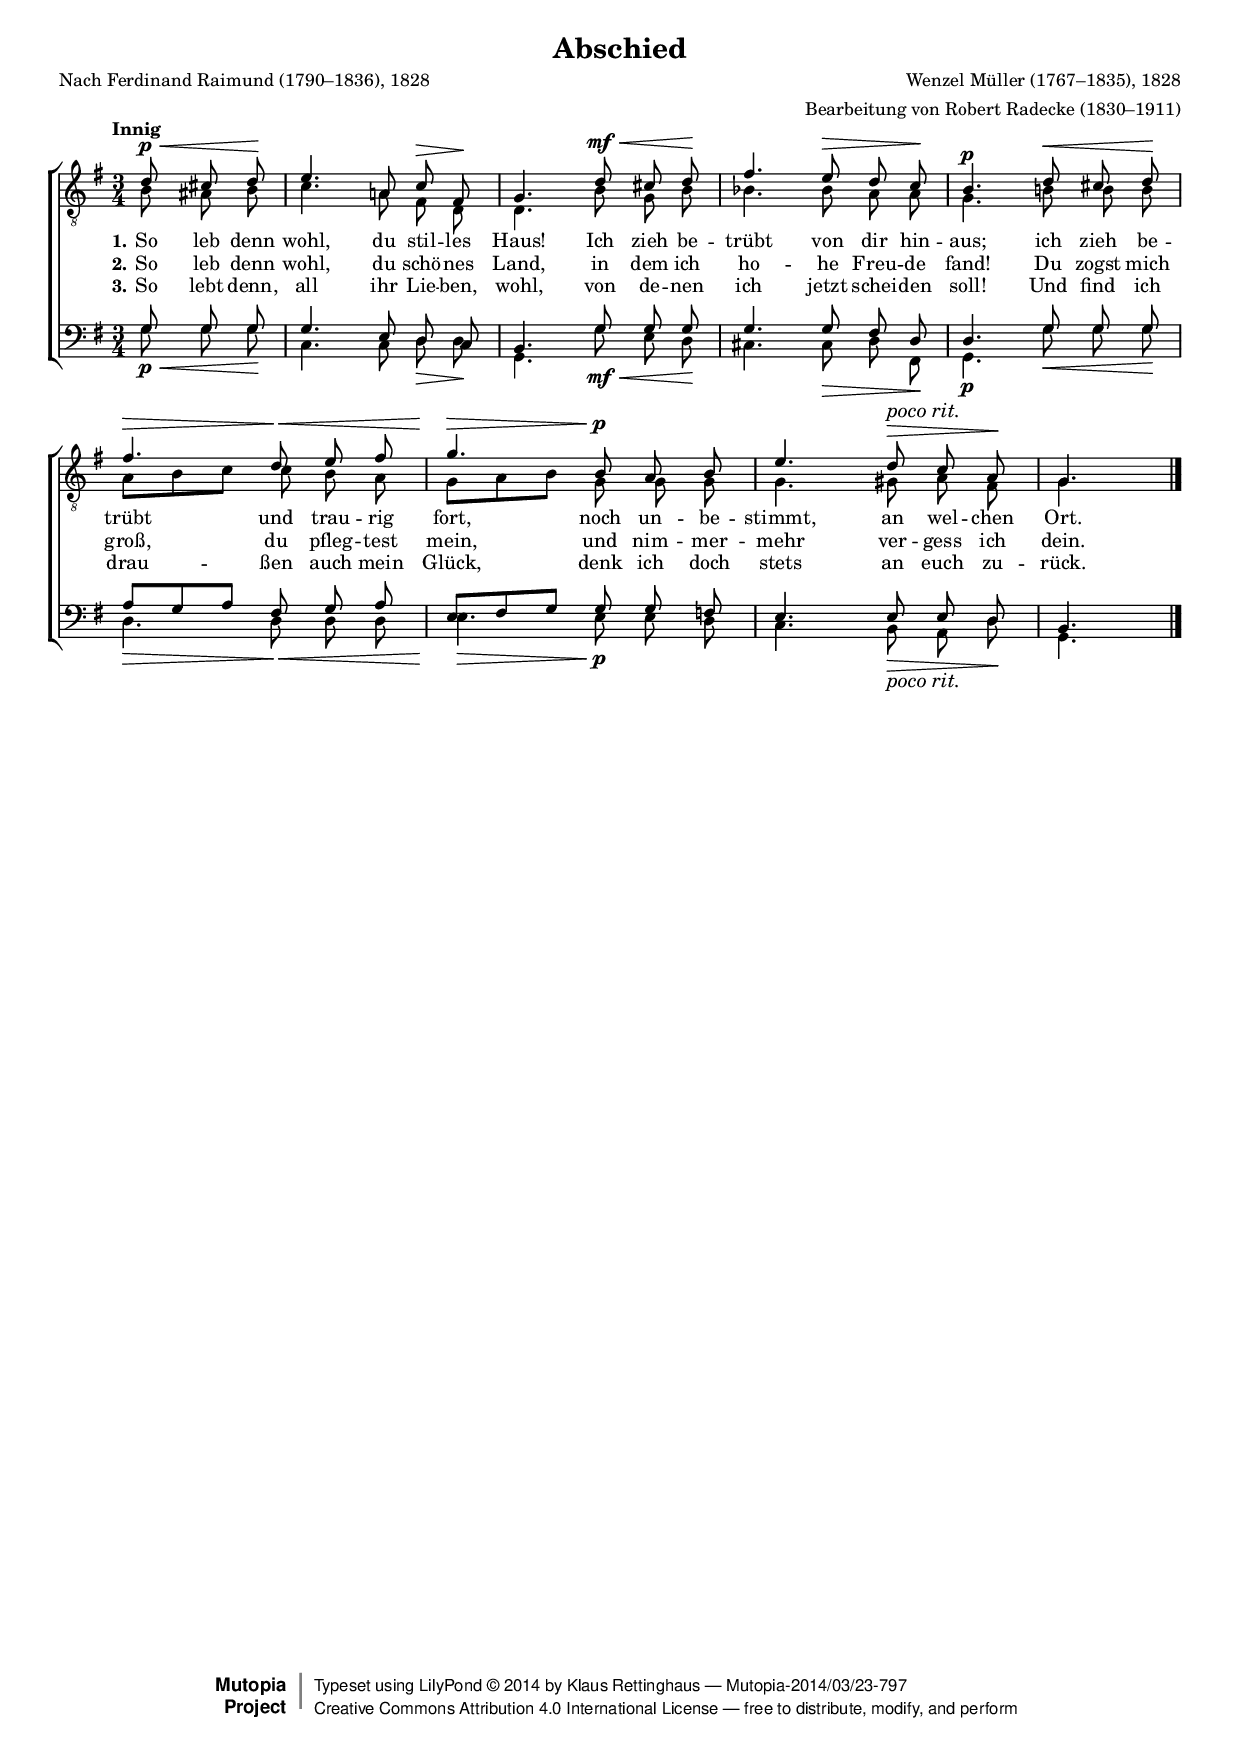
\include "deutsch.ly" 

#(set-global-staff-size 15.5) 

\version "2.18.0" 

global = { \key g \major \time 3/4 \tempo "Innig" } 

TAHeimatAbschied = \relative g' { 
\partial 4. 
d8\p\< cis d\! e4. a,8 c\> fis,\! g4. 
d'8\mf\< cis d\! fis4. e8\> d c\! h4.\p 
d8\< cis d\! fis4.\> d8\< e fis g4.\> 
h,8\p a h e4. d8^\markup{\large\italic "poco rit."}\> c a\! g4. 
\bar "|." 
} 

TBHeimatAbschied = \relative g { 
\partial 4. 
h8 ais h c4. a!8 fis d d4. 
h'8 g h b4. b8 a a g4. 
h!8 h h a[ h c] c h a g[ a h] 
g8 g g g4. gis8 a fis g4. 
\bar "|." 
} 

BAHeimatAbschied = \relative g { 
\partial 4. 
g8 g g g4. e8 d c h4. 
g'8 g g g4. g8 fis d d4. 
g8 g g a[ g a] fis g a e[ fis g] 
g8 g f e4. e8 e d h4. 
\bar "|." 
} 

BBHeimatAbschied = \relative g { 
\partial 4. 
g8\p\< g g\! c,4. c8 d\> d\! g,4. 
g'8\mf\< e d\! cis4. cis8\> d fis,\! g4.\p 
g'8\< g g\! d4.\> d8\< d d e4.\> 
e8\p e d c4. h8_\markup{\large\italic "poco rit."}\>\> a d\! g,4. 
\bar "|." 
} 


LHeimatAbschiedA = \lyricmode { 
\set stanza = "1." 
So leb denn wohl, du stil -- les Haus! 
Ich zieh be -- trübt von dir hin -- aus; 
ich zieh be -- trübt und trau -- rig fort, 
noch un -- be -- stimmt, an wel -- chen Ort. 
} 

LHeimatAbschiedB = \lyricmode { 
\set stanza = "2." 
So leb denn wohl, du schö -- nes Land, 
in dem ich ho -- he Freu -- de fand! 
Du zogst mich groß, du pfleg -- test mein, 
und nim -- mer -- mehr ver -- gess ich dein. 
} 

LHeimatAbschiedC = \lyricmode { 
\set stanza = "3." 
So lebt denn, all ihr Lie -- ben, wohl, 
von de -- nen ich jetzt schei -- den soll! 
Und find ich drau -- ßen auch mein Glück, 
denk ich doch stets an euch zu -- rück. 
} 

%--------------------

\header { 
 kaisernumber = "217" 
 comment = "" 
 footnote = "" 
 
 title = "Abschied" 
 subtitle = "" 
 composer = "Wenzel Müller (1767–1835), 1828"
 opus = "" 
 arranger = "Bearbeitung von Robert Radecke (1830–1911)" 
 poet = "Nach Ferdinand Raimund (1790–1836), 1828" 
 
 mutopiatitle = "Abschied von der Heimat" 
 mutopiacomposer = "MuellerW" 
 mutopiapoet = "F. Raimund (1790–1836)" 
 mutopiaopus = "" 
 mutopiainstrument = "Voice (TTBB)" 
 date = "1900s" 
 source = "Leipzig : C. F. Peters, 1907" 
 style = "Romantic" 
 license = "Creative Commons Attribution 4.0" 
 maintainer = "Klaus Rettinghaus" 
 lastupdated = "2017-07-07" 
 
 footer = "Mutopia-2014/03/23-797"
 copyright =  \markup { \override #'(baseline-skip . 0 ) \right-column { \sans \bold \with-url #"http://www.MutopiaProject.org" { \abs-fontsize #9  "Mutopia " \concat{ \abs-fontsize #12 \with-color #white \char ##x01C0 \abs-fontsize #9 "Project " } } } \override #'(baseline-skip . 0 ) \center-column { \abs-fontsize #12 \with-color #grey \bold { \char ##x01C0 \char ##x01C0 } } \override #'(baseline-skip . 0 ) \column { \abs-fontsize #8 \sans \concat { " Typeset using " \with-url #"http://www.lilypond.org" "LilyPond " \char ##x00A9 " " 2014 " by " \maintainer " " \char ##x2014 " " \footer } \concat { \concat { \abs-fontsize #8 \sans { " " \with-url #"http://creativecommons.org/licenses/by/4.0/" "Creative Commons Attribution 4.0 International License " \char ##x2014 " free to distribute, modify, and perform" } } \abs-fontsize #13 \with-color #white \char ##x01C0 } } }
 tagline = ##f
} 

\score {
{
\context ChoirStaff 
	<< 
	\context Lyrics = extra 
	\context Staff = TenorStaff 
	<< 
	\accidentalStyle voice 
	\set Staff.midiInstrument = "voice oohs" 
			\clef "G_8" 
			\context Voice = TenorA { \voiceOne 
				<< 
				\autoBeamOff 
				\dynamicUp 
				{ \global \TAHeimatAbschied } 
				>> } 
			\context Voice = TenorB { \voiceTwo 
 				<< 
				\autoBeamOff 
				\dynamicDown 
				{ \global \TBHeimatAbschied } 
				>> } 
			>> 
	\context Lyrics = verseone 
	\context Lyrics = versetwo 
	\context Lyrics = versethree 
	\context Staff = BassStaff 
	<< 
	\accidentalStyle voice 
	\set Staff.midiInstrument = "voice oohs" 
			\clef "F" 
			\context Voice = BassA { \voiceOne 
				<< 
				\autoBeamOff 
				\dynamicUp 
				{ \global \BAHeimatAbschied } 
				>> } 
			\context Voice = BassB { \voiceTwo 
				<< 
				\autoBeamOff 
				\dynamicDown 
				{ \global \BBHeimatAbschied } 
				>> } 
		>> 
	\context Lyrics = verseone \lyricsto TenorA \LHeimatAbschiedA 
	\context Lyrics = versetwo \lyricsto TenorA \LHeimatAbschiedB 
	\context Lyrics = versethree \lyricsto TenorA \LHeimatAbschiedC 
	>> 
}

\layout {
indent = 0.0\cm
\context {\Score 
\remove "Bar_number_engraver"
\override DynamicTextSpanner.style = #'none 
\override BreathingSign.text = #(make-musicglyph-markup "scripts.rvarcomma") 
}
}

\midi {
\tempo 4=72
}

}
